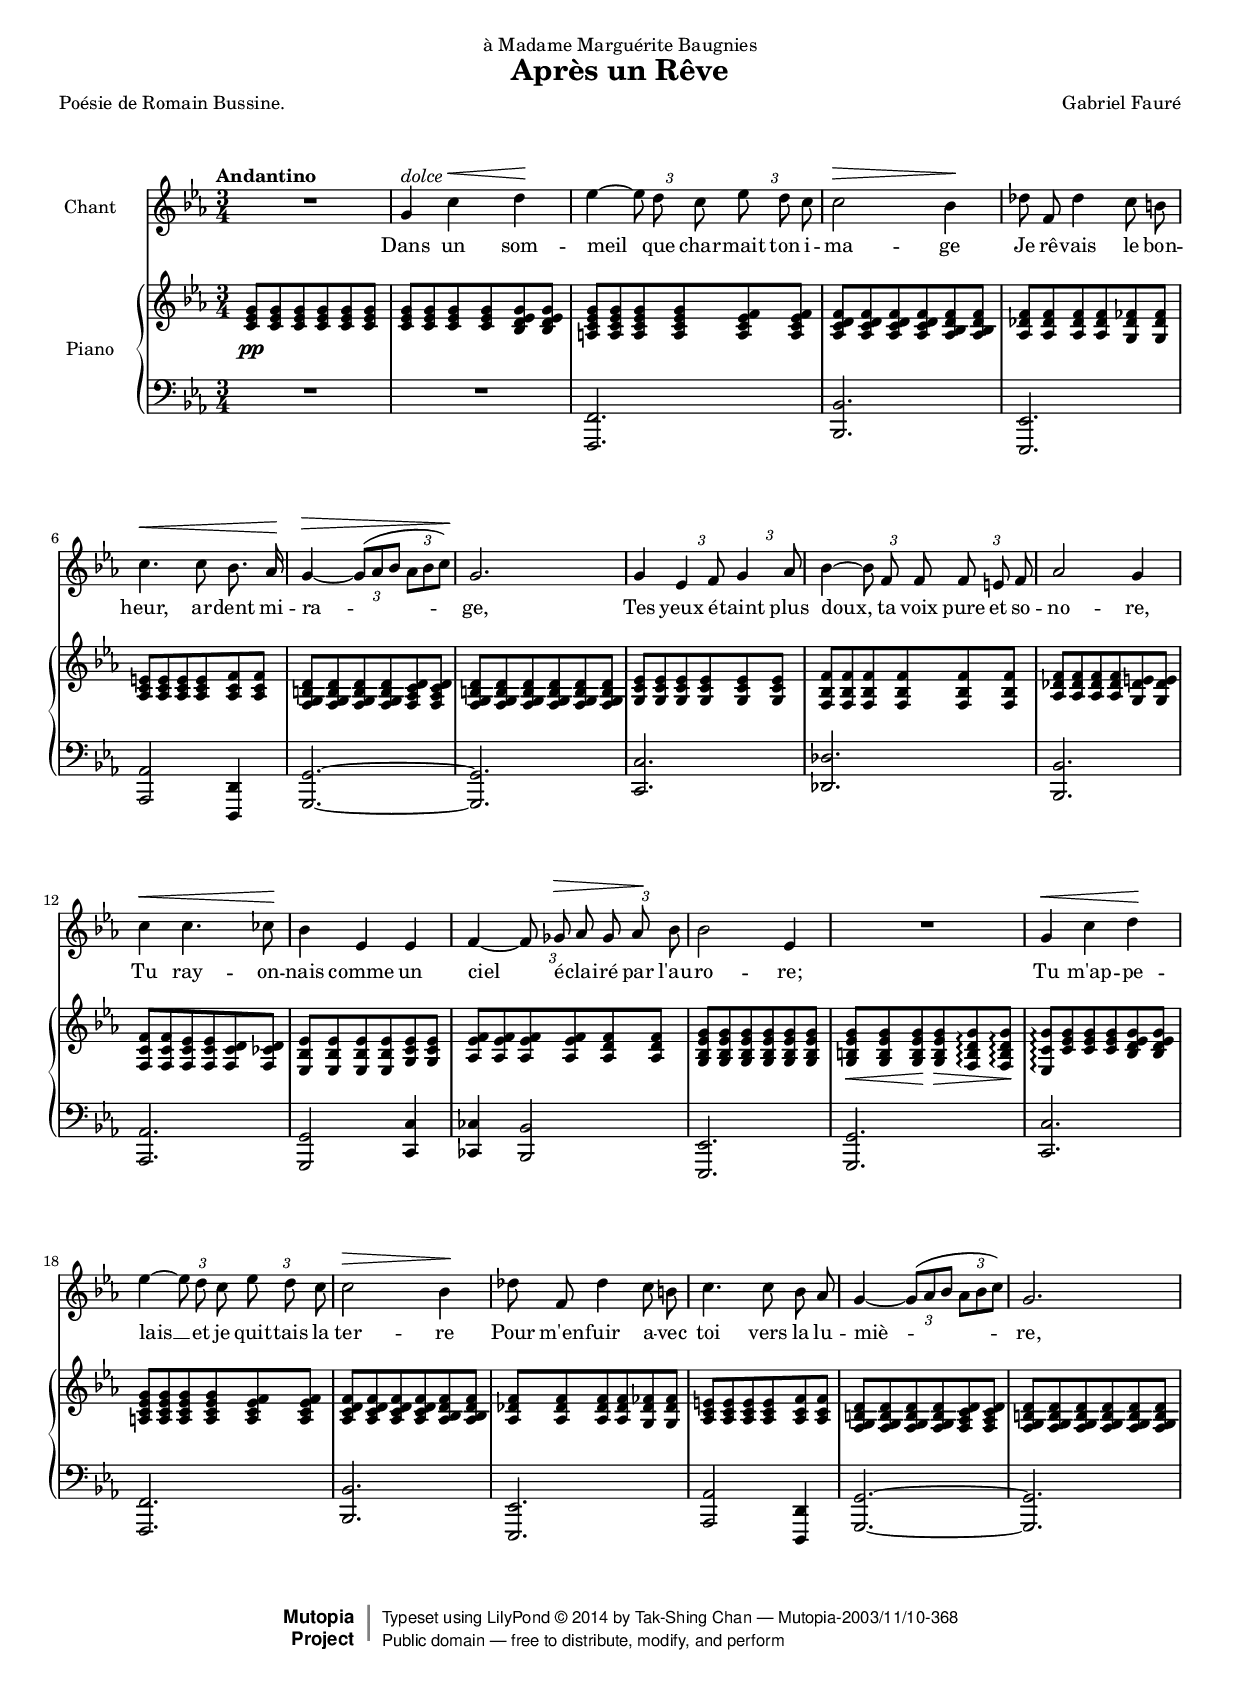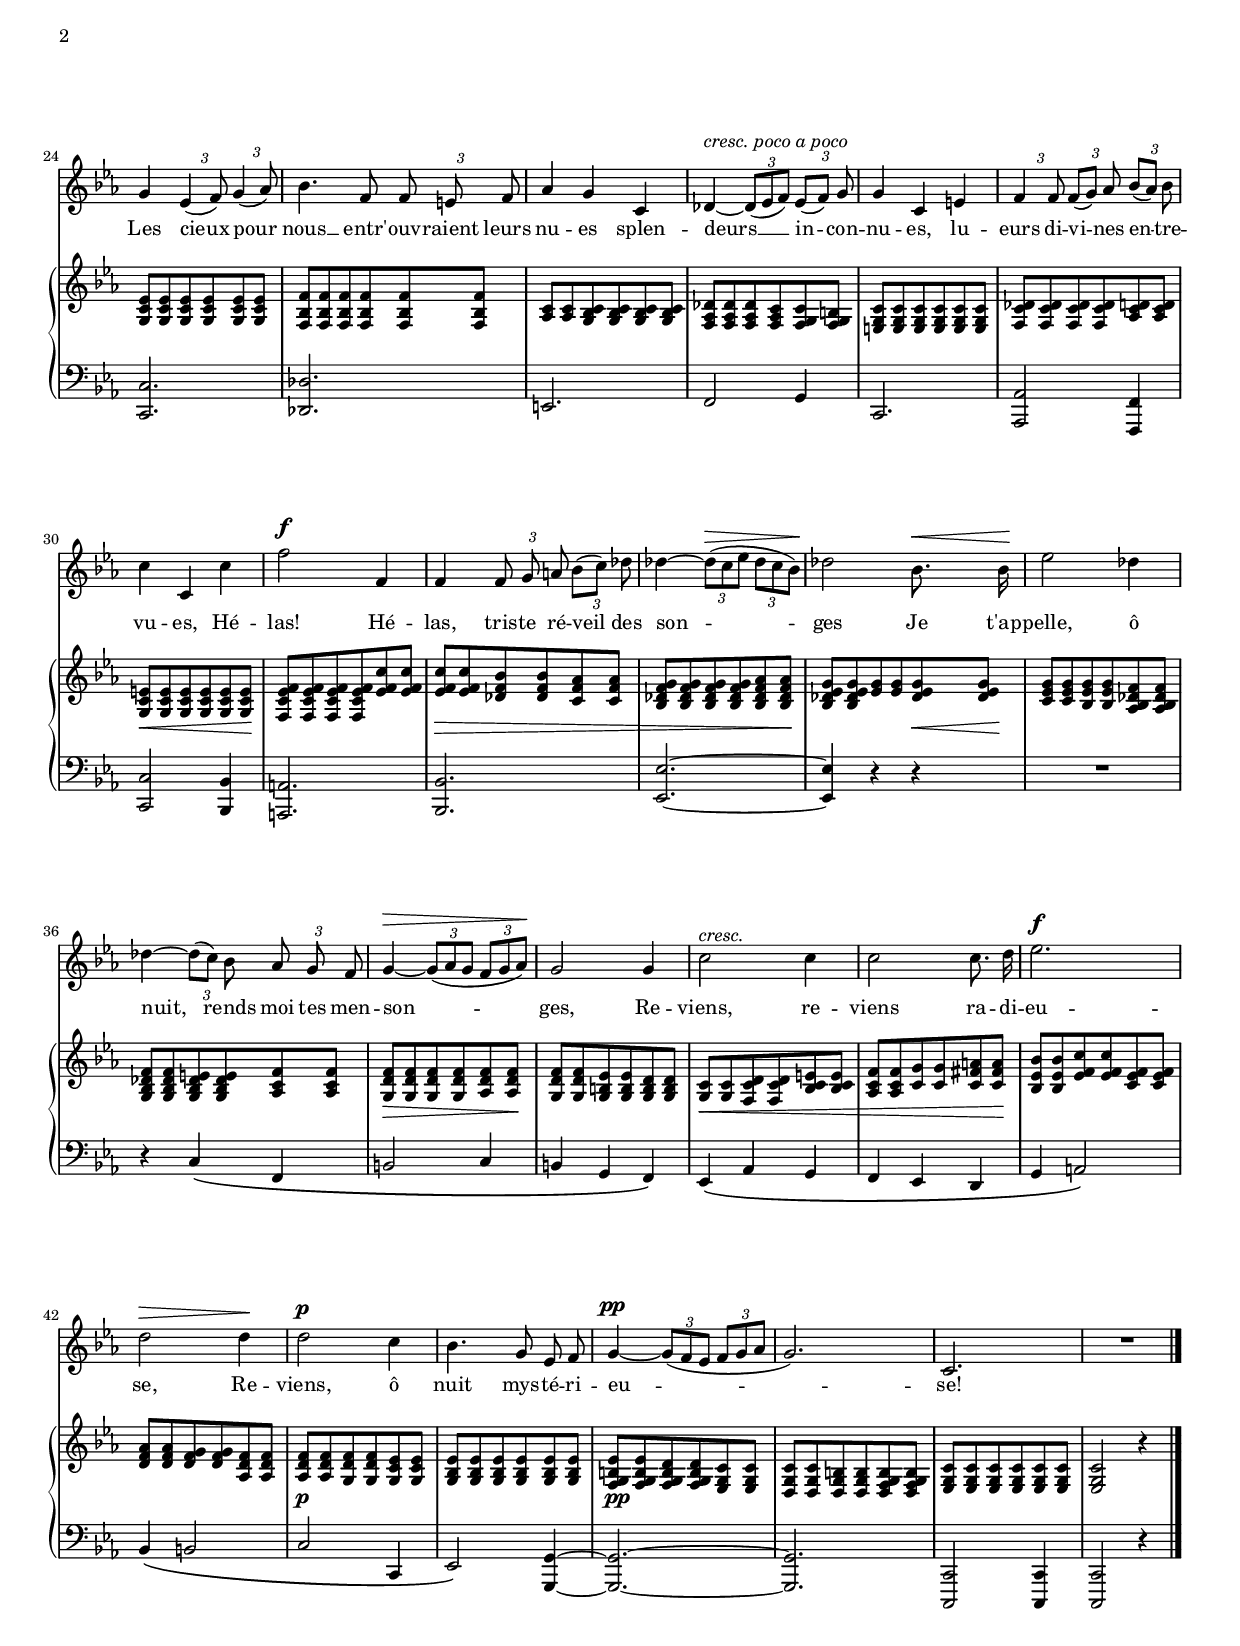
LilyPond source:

\version "2.18.0"

#(set-global-staff-size 16)

\header {
  dedication = "à Madame Marguérite Baugnies"
  title = "Après un Rêve"
  poet = "Poésie de Romain Bussine."
  composer = "Gabriel Fauré"
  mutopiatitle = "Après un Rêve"
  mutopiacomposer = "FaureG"
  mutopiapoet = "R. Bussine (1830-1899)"
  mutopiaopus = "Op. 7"
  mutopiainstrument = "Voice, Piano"
  date = "1877"
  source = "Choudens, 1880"
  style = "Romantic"
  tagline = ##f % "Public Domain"
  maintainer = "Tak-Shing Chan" % Updated by Francisco Vila <paconet.org@gmail.com>
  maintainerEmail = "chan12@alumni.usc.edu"
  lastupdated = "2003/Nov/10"
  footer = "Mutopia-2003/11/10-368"
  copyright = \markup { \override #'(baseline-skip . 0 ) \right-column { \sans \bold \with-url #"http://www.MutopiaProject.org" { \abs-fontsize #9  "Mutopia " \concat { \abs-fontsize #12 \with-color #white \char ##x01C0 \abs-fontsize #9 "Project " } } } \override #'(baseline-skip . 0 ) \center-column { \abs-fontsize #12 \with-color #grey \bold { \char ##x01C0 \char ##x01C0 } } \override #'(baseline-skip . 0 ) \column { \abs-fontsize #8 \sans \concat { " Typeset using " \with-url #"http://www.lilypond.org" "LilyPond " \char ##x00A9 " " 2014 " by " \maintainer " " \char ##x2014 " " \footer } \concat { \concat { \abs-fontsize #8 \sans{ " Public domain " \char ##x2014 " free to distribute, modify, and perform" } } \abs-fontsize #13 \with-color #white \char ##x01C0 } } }
}

chant =  \relative c'' {
  \key c \minor
  \time 3/4
  \set Staff.autoBeaming = ##f
  \override Staff.Hairpin.minimum-length = #8
  \dynamicUp
  \override DynamicLineSpanner.padding = #1.2
  \override TupletBracket.bracket-visibility = ##f
  \override TupletBracket.direction = #UP
  \tupletSpan 4
  R2. |
  g4^\markup{\italic "dolce"} c\< d\! |
  ees ~ \tuplet 3/2 { ees8 d c ees d c } |
  c2\> bes4\! |
  des8 f, des'4 c8 b |
  c4.\< c8 bes8. aes16\! |
  g4\> ~ \tuplet 3/2 {
    \override TupletBracket.direction = #DOWN
    g8([ aes bes]
    \override TupletBracket.direction = #UP
    aes[ bes c])\!
  } |
  g2. |
  g4 \tuplet 3/2 { ees4 f8 g4 aes8 } |
  bes4 ~ \tuplet 3/2 { bes8 f f f e f } |
  aes2 g4 |
  c\< c4. ces8\! |
  bes4 ees, ees |
  f ~ \tuplet 3/2 {
    \override TupletBracket.direction = #DOWN
    f8 ges\> aes
    \override TupletBracket.direction = #UP
    ges aes\! bes
  } |
  bes2 ees,4 |
  R2. |
  g4\< c d\! |
  ees ~ \tuplet 3/2 { ees8 d c ees d c } |
  c2\> bes4\! |
  des8 f, des'4 c8 b |
  c4. c8 bes aes |
  g4 ~ \tuplet 3/2 {
    \override TupletBracket.direction = #DOWN
    g8([ aes bes]
    \override TupletBracket.direction = #UP
    aes[ bes c])
  } |
  g2. |
  g4 \tuplet 3/2 { ees4( f8) g4( aes8) } |
  bes4. f8 \tuplet 3/2 { f e f } |
  aes4 g c, |
  des4^\markup{ \italic "cresc. poco a poco"} ~ \tuplet 3/2 { des8([ ees f]) ees([ f]) g } |
  g4 c, e |
  \tuplet 3/2 { f4 f8 f([ g)] aes }
  \tuplet 3/2 {  bes([ aes)] bes }
  %\override TupletBracket.direction = #UP
  |
  c4 c, c' |
  f2\f f,4 |
  f \tuplet 3/2 {
    f8 g a
    \override TupletBracket.direction = #DOWN
    bes([ c]) des
  } |
  des4 ~ \tuplet 3/2 { des8\>([ c ees] des[ c bes])\! } |
  des2 bes8.\< bes16\! |
  ees2 des4 |
  des4 ~ \tuplet 3/2 {
    des8([ c]) bes
    \override TupletBracket.direction = #UP
    aes g f
  } |
  g4\> ~ \tuplet 3/2 { g8([ aes g] f[ g aes])\! } |
  g2 g4 |
  c2^\markup{\italic "cresc."} c4 |
  c2 c8. d16 |
  ees2.\f |
  d2\> d4\! |
  d2\p c4 |
  bes4. g8 ees f |
  g4\pp ~ \tuplet 3/2 { g8([ f ees] f[ g aes] } |
  g2.) |
  c, |
  R |
  \bar "|."
}

poesie = \lyricmode {
  Dans un som -- meil que char -- mait ton i -- ma -- ge
  Je rê -- vais le bon -- heur,
  ar -- dent mi -- ra -- ge,
  Tes yeux é -- taint plus doux,
  ta voix pure et so -- no -- re,
  Tu ray -- on -- nais comme un ciel é -- clai -- ré par l'au -- ro -- re;
  Tu m'ap -- pe -- lais __ et je quit -- tais la ter -- re
  Pour m'en -- fuir a -- vec toi vers la lu -- miè -- re,
  Les cieux pour nous __ entr' -- ouv -- raient leurs nu -- es splen -- deurs __ in -- con -- nu -- es,
  lu -- eurs di -- vi -- nes en -- tre -- vu -- es,
  Hé -- las!
  Hé -- las,
  tris -- te ré -- veil des son -- ges
  Je t'ap -- pelle,
  ô nuit,
  rends moi tes men -- son -- ges,
  Re -- viens,
  re -- viens ra -- di -- eu -- se,
  Re -- viens,
  ô nuit mys -- té -- ri -- eu -- se!
}

droit =  \relative c' {
  \key c \minor
  \time 3/4
  <c ees g>8 <c ees g> <c ees g> <c ees g> <c ees g> <c ees g> |
  <c ees g> <c ees g> <c ees g> <c ees g> <bes d ees g> <bes d ees g> |
  <a c ees g> <a c ees g> <a c ees g> <a c ees g> <a c ees f> <a c ees f> |
  <aes c d f> <aes c d f> <aes c d f> <aes c d f> <aes bes d f> <aes bes d f> |
  <aes des f> <aes des f> <aes des f> <aes des f> <g des' fes> <g des' fes> |
  <aes c e> <aes c e> <aes c e> <aes c e> <aes c f> <aes c f> |
  <f g b d> <f g b d> <f g b d> <f g b d> <f aes c d> <f aes c d> |
  <f g b d> <f g b d> <f g b d> <f g b d> <f g b d> <f g b d> |
  <g c ees> <g c ees> <g c ees> <g c ees> <g c ees> <g c ees> |
  <f bes f'> <f bes f'> <f bes f'> <f bes f'> <f bes f'> <f bes f'> |
  <aes des f> <aes des f> <aes des f> <aes des f> <g des' e> <g des' e> |
  <f c' f> <f c' f> <f c' ees> <f c' ees> <f c' d> <f ces' d> |
  <ees bes' ees> <ees bes' ees> <ees bes' ees> <ees bes' ees> <g c ees> <g c ees> |
  <aes ees' f> <aes ees' f> <aes ees' f> <aes ees' f> <aes d f> <aes d f> |
  <g bes ees g> <g bes ees g> <g bes ees g> <g bes ees g> <g bes ees g> <g bes ees g> |
  <g b ees g> <g b ees g> <g b ees g> <g b ees g> <f b d g>\arpeggio <f b d g>\arpeggio |
  <ees c' g'>\arpeggio <c' ees g> <c ees g> <c ees g> <bes d ees g> <bes d ees g> |
  <a c ees g> <a c ees g> <a c ees g> <a c ees g> <a c ees f> <a c ees f> |
  <aes c d f> <aes c d f> <aes c d f> <aes c d f> <aes bes d f> <aes bes d f> |
  <aes des f> <aes des f> <aes des f> <aes des f> <g des' fes> <g des' fes> |
  <aes c e> <aes c e> <aes c e> <aes c e> <aes c f> <aes c f> |
  <f g b d> <f g b d> <f g b d> <f g b d> <f aes c d> <f aes c d> |
  <f g b d> <f g b d> <f g b d> <f g b d> <f g b d> <f g b d> |
  <g c ees> <g c ees> <g c ees> <g c ees> <g c ees> <g c ees> |
  <f bes f'> <f bes f'> <f bes f'> <f bes f'> <f bes f'> <f bes f'> |
  <aes c> <aes c> <g bes c> <g bes c> <g bes c> <g bes c> |
  <f aes des> <f aes des> <f aes des> <f aes c> <f g c> <f g b> |
  <e g c> <e g c> <e g c> <e g c> <e g c> <e g c> |
  <f c' des> <f c' des> <f c' des> <f c' des> <aes c d> <aes c d> |
  <g c e> <g c e> <g c e> <g c e> <g c e> <g c e> |
  <f c' ees f> <f c' ees f> <f c' ees f> <f c' ees f> <ees' f c'> <ees f c'> |
  <ees f c'> <ees f c'> <des f bes> <des f bes> <c f aes> <c f aes> |
  <bes des f g> <bes des f g> <bes des f g> <bes des f g> <bes des f aes> <bes des f aes> |
  <bes des ees g> <bes des ees g> <ees g> <ees g> <des ees g> <des ees g> |
  <c ees g> <c ees g> <bes ees g> <bes ees g> <aes bes des f> <aes bes des f> |
  <g bes des f> <g bes des f> <g bes des e> <g bes des e> <aes c f> <aes c f> |
  <g d' f> <g d' f> <g d' f> <g d' f> <aes d f> <aes d f> |
  <g d' f> <g d' f> <g b ees> <g b ees> <g b d> <g b d> |
  <g c> <g c> <f c' d> <f c' d> <bes c e> <bes c e> |
  <aes c f> <aes c f> <c g'> <c g'> <c fis a> <c fis a> |
  <bes ees bes'> <bes ees bes'> <ees f c'> <ees f c'> <c ees f> <c ees f> |
  <d f aes> <d f aes> <d f g> <d f g> <aes d f> <aes d f> |
  <aes d f> <aes d f> <g d' f> <g d' f> <g c ees> <g c ees> |
  <g bes ees> <g bes ees> <g bes ees> <g bes ees> <g bes ees> <g bes ees> |
  <f g b ees> <f g b ees> <f g b d> <f g b d> <ees g c> <ees g c> |
  <d g c> <d g c> <d g b> <d g b> <d f g b> <d f g b> |
  <ees g c> <ees g c> <ees g c> <ees g c> <ees g c> <ees g c> |
  <ees g c>2 r4 |
  \bar "|."
}

dynamics =  {
  \override Staff.Hairpin.minimum-length = #8
  s2.\pp
  s s s s s s s s s s s s s s
  s8\< s s\! s\> s s\!
  s2. s s s s s s s s s s s s
  s8\< s2 s8\!
  s2.
  s8\> s s2 s s8 s\!
  s8 s4. s8\< s\!
  s2. s
  s8\> s2 s8\!
  s2.
  s8\< s s2 s s8 s\!
  s2. s
  s\p
  s
  s\pp
}

gauche =  \relative c,, {
  \clef "F"
  \key c \minor
  \time 3/4
  R2. |
  R |
  <f f'> |
  <bes bes'> |
  <ees, ees'> |
  <aes aes'>2 <d, d'>4 |
  <g g'>2. ~ |
  <g g'> |
  <c c'> |
  <des des'> |
  <bes bes'> |
  <aes aes'> |
  <g g'>2 <c c'>4 |
  <ces ces'> <bes bes'>2 |
  <ees, ees'>2. |
  <g g'> |
  <c c'> |
  <f, f'> |
  <bes bes'> |
  <ees, ees'> |
  <aes aes'>2 <d, d'>4 |
  <g g'>2. ~ |
  <g g'> |
  <c c'> |
  <des des'> |
  e |
  f2 g4 |
  c,2. |
  <aes aes'>2 <f f'>4 |
  <c' c'>2 <bes bes'>4 |
  <a a'>2. |
  <bes bes'> |
  <ees ees'> ~ |
  <ees ees'>4 r r |
  R2. |
  r4 c'\( f, |
  b2 c4 |
  b g f\) |
  ees\( aes g |
  f ees d |
  g a2\) |
  bes4\( b2 |
  c c,4 |
  ees2\) <g, g'>4 ~ |
  <g g'>2. ~ |
  <g g'> |
  <c, c'>2 <c c'>4 |
  <c c'>2 r4 |
  \bar "|."
}

\score {
  <<
    \new Staff {
      \set Staff.instrumentName = "Chant"
      \tempo "Andantino"
      \chant
    }
    \addlyrics \poesie
    \new PianoStaff <<
      \set PianoStaff.instrumentName = "Piano"
      \new Staff \droit
      \new Dynamics \dynamics
      \new Staff \gauche
    >>
  >>
  \layout {
    \context {
      \Staff
      \override VerticalAxisGroup.staff-staff-spacing = #'((basic-distance . 10))
    }
  }
  \midi { }
}

\paper {
  markup-system-spacing #'basic-distance = #16
  top-system-spacing #'basic-distance = #16
  top-markup-spacing #'basic-distance = #8
  ragged-last-bottom = ##f
  last-bottom-spacing #'basic-distance = #16
}
